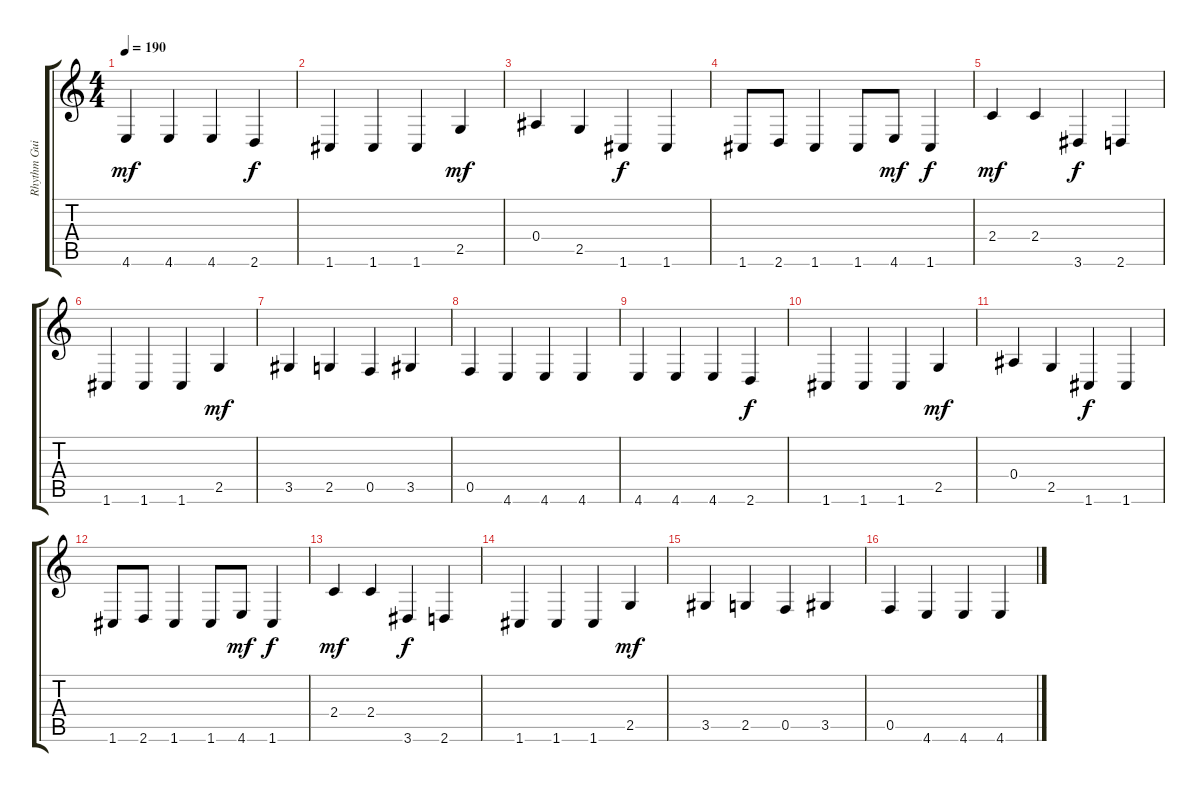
\track ("Rhythm Guitar" "Rhythm Gui") {instrument distortionguitar}
\staff {score tabs}
\tuning (C4 G3 Eb3 Bb2 F2 C2) {hide}
\ts (4 4)
\tempo 190
\clef g2
\ks c
4.6.4{dy mf} 4.6.4 4.6.4 2.6.4{dy f} |
1.6.4 1.6.4 1.6.4 2.5.4{dy mf} |
0.4.4 2.5.4 1.6.4{dy f} 1.6.4 |
1.6.8 2.6.8 1.6.4 1.6.8 4.6.8{dy mf} 1.6.4{dy f} |
2.4.4{dy mf} 2.4.4 3.6.4{dy f} 2.6.4 |
1.6.4 1.6.4 1.6.4 2.5.4{dy mf} |
3.5.4 2.5.4 0.5.4 3.5.4 |
0.5.4 4.6.4 4.6.4 4.6.4 |
4.6.4 4.6.4 4.6.4 2.6.4{dy f} |
1.6.4 1.6.4 1.6.4 2.5.4{dy mf} |
0.4.4 2.5.4 1.6.4{dy f} 1.6.4 |
1.6.8 2.6.8 1.6.4 1.6.8 4.6.8{dy mf} 1.6.4{dy f} |
2.4.4{dy mf} 2.4.4 3.6.4{dy f} 2.6.4 |
1.6.4 1.6.4 1.6.4 2.5.4{dy mf} |
3.5.4 2.5.4 0.5.4 3.5.4 |
0.5.4 4.6.4 4.6.4 4.6.4
